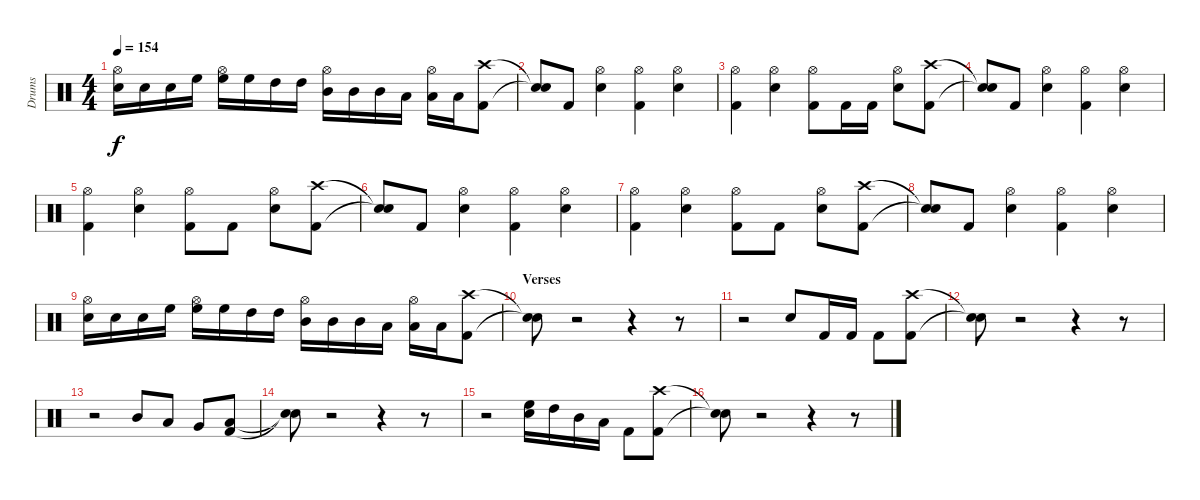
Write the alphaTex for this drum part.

\track ("Drums" "Drums") {instrument percussion}
\staff {score}
\articulation defaults
\ts (4 4)
\tempo 154
\clef neutral
\ks c
("Snare (hit) 2" "Hi-Hat (open)").16{dy f} "Snare (hit) 2".16 "Snare (hit) 2".16 "High Floor Tom (hit)".16 ("Hi-Hat (open)" "High Floor Tom (hit)").16 "High Floor Tom (hit)".16 "High Tom (hit)".16 "High Tom (hit)".16 ("Hi-Hat (open)" "Mid Tom (hit)").16 "Mid Tom (hit)".16 "Mid Tom (hit)".16 "Low Tom (hit)".16 ("Low Tom (hit)" "Hi-Hat (open)").16 "Low Tom (hit)".16 ("Kick (hit) 2" "Crash high (hit)").8 |
("Snare (hit)"{t} "Snare (hit)"{t}).8 "Kick (hit) 2".8 ("Snare (hit) 2" "Hi-Hat (open)").4 ("Kick (hit) 2" "Hi-Hat (open)").4 ("Snare (hit) 2" "Hi-Hat (open)").4 |
("Kick (hit) 2" "Hi-Hat (open)").4 ("Snare (hit) 2" "Hi-Hat (open)").4 ("Kick (hit) 2" "Hi-Hat (open)").8 "Kick (hit) 2".16 "Kick (hit) 2".16 ("Snare (hit) 2" "Hi-Hat (open)").8 ("Kick (hit) 2" "Crash high (hit)").8 |
("Snare (hit)"{t} "Snare (hit)"{t}).8 "Kick (hit) 2".8 ("Snare (hit) 2" "Hi-Hat (open)").4 ("Kick (hit) 2" "Hi-Hat (open)").4 ("Snare (hit) 2" "Hi-Hat (open)").4 |
("Kick (hit) 2" "Hi-Hat (open)").4 ("Snare (hit) 2" "Hi-Hat (open)").4 ("Kick (hit) 2" "Hi-Hat (open)").8 "Kick (hit) 2".8 ("Snare (hit) 2" "Hi-Hat (open)").8 ("Kick (hit) 2" "Crash high (hit)").8 |
("Snare (hit)"{t} "Snare (hit)"{t}).8 "Kick (hit) 2".8 ("Snare (hit) 2" "Hi-Hat (open)").4 ("Kick (hit) 2" "Hi-Hat (open)").4 ("Snare (hit) 2" "Hi-Hat (open)").4 |
("Kick (hit) 2" "Hi-Hat (open)").4 ("Snare (hit) 2" "Hi-Hat (open)").4 ("Kick (hit) 2" "Hi-Hat (open)").8 "Kick (hit) 2".8 ("Snare (hit) 2" "Hi-Hat (open)").8 ("Kick (hit) 2" "Crash high (hit)").8 |
("Snare (hit)"{t} "Snare (hit)"{t}).8 "Kick (hit) 2".8 ("Snare (hit) 2" "Hi-Hat (open)").4 ("Kick (hit) 2" "Hi-Hat (open)").4 ("Snare (hit) 2" "Hi-Hat (open)").4 |
("Snare (hit) 2" "Hi-Hat (open)").16 "Snare (hit) 2".16 "Snare (hit) 2".16 "High Floor Tom (hit)".16 ("Hi-Hat (open)" "High Floor Tom (hit)").16 "High Floor Tom (hit)".16 "High Tom (hit)".16 "High Tom (hit)".16 ("Hi-Hat (open)" "Mid Tom (hit)").16 "Mid Tom (hit)".16 "Mid Tom (hit)".16 "Low Tom (hit)".16 ("Low Tom (hit)" "Hi-Hat (open)").16 "Low Tom (hit)".16 ("Kick (hit) 2" "Crash high (hit)").8 |
\section ("" "Verses")
("Snare (hit)"{t} "Snare (hit)"{t}).8 r.2 r.4 r.8 |
r.2 "Snare (hit) 2".8 "Kick (hit) 2".16 "Kick (hit) 2".16 "Kick (hit) 2".8 ("Kick (hit) 2" "Crash high (hit)").8 |
("Snare (hit)"{t} "Snare (hit)"{t}).8 r.2 r.4 r.8 |
r.2 "Mid Tom (hit)".8 "Low Tom (hit)".8 "Very Low Tom (hit)".8 ("Kick (hit) 2" "Low Floor Tom (hit)").8 |
("Snare (hit)"{t} "Snare (hit)"{t}).8 r.2 r.4 r.8 |
r.2 ("Snare (hit) 2" "High Floor Tom (hit)").16 "High Tom (hit)".16 "Mid Tom (hit)".16 "Low Tom (hit)".16 "Kick (hit) 2".8 ("Kick (hit) 2" "Crash high (hit)").8 |
("Snare (hit)"{t} "Snare (hit)"{t}).8 r.2 r.4 r.8
